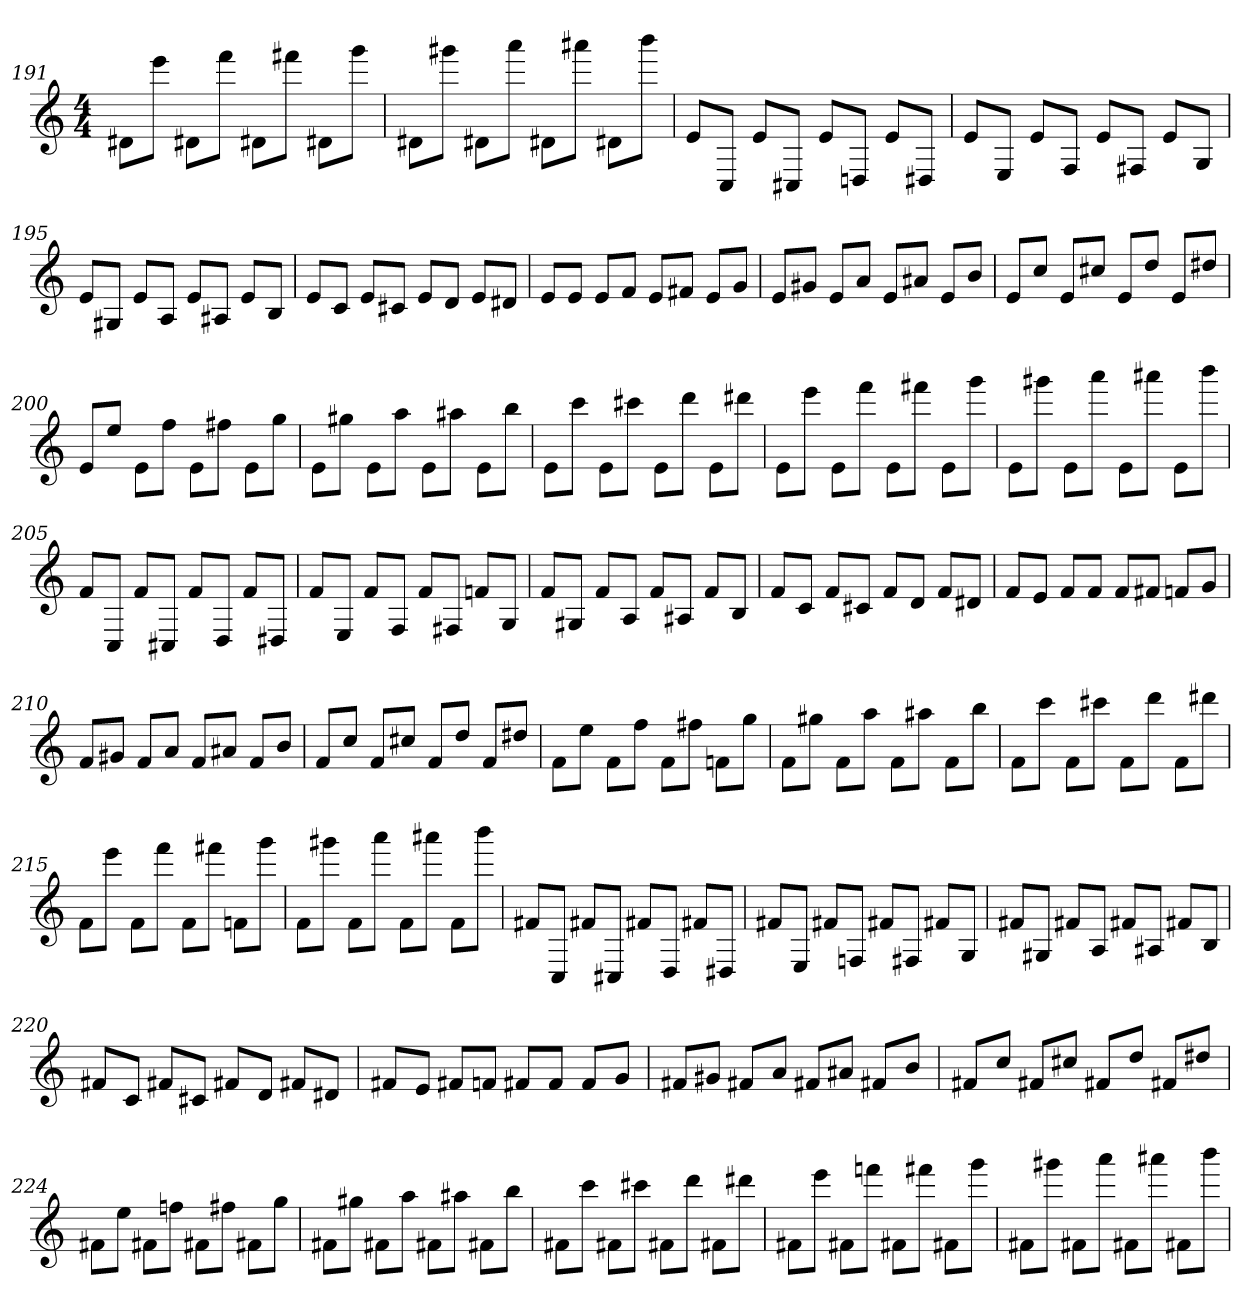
**kern
*part1
*staff1
*clefG2
*M4/4
=191
8d#X\L
8eee\J
8d#X\L
8fff\J
8d#X\L
8fff#X\J
8d#X\L
8ggg\J
=192
8d#X\L
8ggg#X\J
8d#X\L
8aaa\J
8d#X\L
8aaa#X\J
8d#X\L
8bbb\J
=193
8e/L
8C/J
8e/L
8C#X/J
8e/L
8Dn/J
8e/L
8D#X/J
=194
8e/L
8E/J
8e/L
8F/J
8e/L
8F#X/J
8e/L
8G/J
=195
8e/L
8G#X/J
8e/L
8A/J
8e/L
8A#X/J
8e/L
8B/J
=196
8e/L
8c/J
8e/L
8c#X/J
8e/L
8d/J
8e/L
8d#X/J
=197
8e/L
8e/J
8e/L
8f/J
8e/L
8f#X/J
8e/L
8g/J
=198
8e/L
8g#X/J
8e/L
8a/J
8e/L
8a#X/J
8e/L
8b/J
=199
8e/L
8cc/J
8e/L
8cc#X/J
8e/L
8dd/J
8e/L
8dd#X/J
=200
8e/L
8ee/J
8e\L
8ff\J
8e\L
8ff#X\J
8e\L
8gg\J
=201
8e\L
8gg#X\J
8e\L
8aa\J
8e\L
8aa#X\J
8e\L
8bb\J
=202
8e\L
8ccc\J
8e\L
8ccc#X\J
8e\L
8ddd\J
8e\L
8ddd#X\J
=203
8e\L
8eee\J
8e\L
8fff\J
8e\L
8fff#X\J
8e\L
8ggg\J
=204
8e\L
8ggg#X\J
8e\L
8aaa\J
8e\L
8aaa#X\J
8e\L
8bbb\J
=205
8f/L
8C/J
8f/L
8C#X/J
8f/L
8D/J
8f/L
8D#X/J
=206
8f/L
8E/J
8f/L
8F/J
8f/L
8F#X/J
8fn/L
8G/J
=207
8f/L
8G#X/J
8f/L
8A/J
8f/L
8A#X/J
8f/L
8B/J
=208
8f/L
8c/J
8f/L
8c#X/J
8f/L
8d/J
8f/L
8d#X/J
=209
8f/L
8e/J
8f/L
8f/J
8f/L
8f#X/J
8fn/L
8g/J
=210
8f/L
8g#X/J
8f/L
8a/J
8f/L
8a#X/J
8f/L
8b/J
=211
8f/L
8cc/J
8f/L
8cc#X/J
8f/L
8dd/J
8f/L
8dd#X/J
=212
8f\L
8ee\J
8f\L
8ff\J
8f\L
8ff#X\J
8fn\L
8gg\J
=213
8f\L
8gg#X\J
8f\L
8aa\J
8f\L
8aa#X\J
8f\L
8bb\J
=214
8f\L
8ccc\J
8f\L
8ccc#X\J
8f\L
8ddd\J
8f\L
8ddd#X\J
=215
8f\L
8eee\J
8f\L
8fff\J
8f\L
8fff#X\J
8fn\L
8ggg\J
=216
8f\L
8ggg#X\J
8f\L
8aaa\J
8f\L
8aaa#X\J
8f\L
8bbb\J
=217
8f#X/L
8C/J
8f#X/L
8C#X/J
8f#X/L
8D/J
8f#X/L
8D#X/J
=218
8f#X/L
8E/J
8f#X/L
8Fn/J
8f#X/L
8F#X/J
8f#X/L
8G/J
=219
8f#X/L
8G#X/J
8f#X/L
8A/J
8f#X/L
8A#X/J
8f#X/L
8B/J
=220
8f#X/L
8c/J
8f#X/L
8c#X/J
8f#X/L
8d/J
8f#X/L
8d#X/J
=221
8f#X/L
8e/J
8f#X/L
8fn/J
8f#X/L
8f#/J
8f#/L
8g/J
=222
8f#X/L
8g#X/J
8f#X/L
8a/J
8f#X/L
8a#X/J
8f#X/L
8b/J
=223
8f#X/L
8cc/J
8f#X/L
8cc#X/J
8f#X/L
8dd/J
8f#X/L
8dd#X/J
=224
8f#X\L
8ee\J
8f#X\L
8ffn\J
8f#X\L
8ff#X\J
8f#X\L
8gg\J
=225
8f#X\L
8gg#X\J
8f#X\L
8aa\J
8f#X\L
8aa#X\J
8f#X\L
8bb\J
=226
8f#X\L
8ccc\J
8f#X\L
8ccc#X\J
8f#X\L
8ddd\J
8f#X\L
8ddd#X\J
=227
8f#X\L
8eee\J
8f#X\L
8fffn\J
8f#X\L
8fff#X\J
8f#X\L
8ggg\J
=228
8f#X\L
8ggg#X\J
8f#X\L
8aaa\J
8f#X\L
8aaa#X\J
8f#X\L
8bbb\J
=
*-
